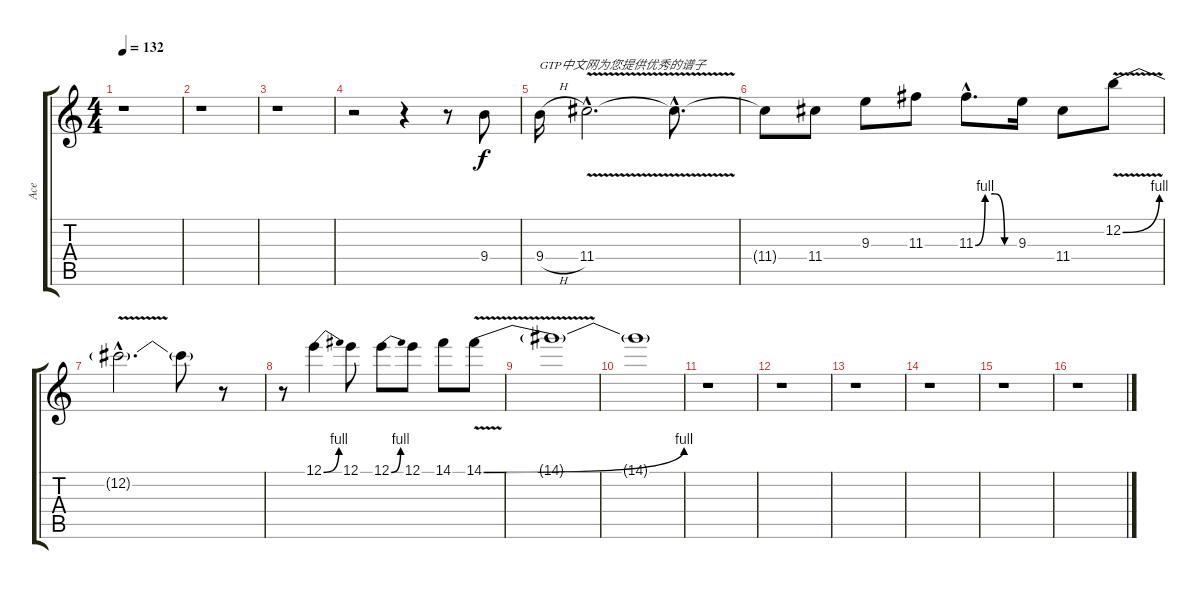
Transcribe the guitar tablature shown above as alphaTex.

\track ("Ace" "Ace") {instrument distortionguitar}
\staff {score tabs}
\tuning (E4 B3 G3 D3 A2 E2) {hide}
\ts (4 4)
\tempo 132
\clef g2
\ks c
r.1{dy f instrument distortionguitar} |
r.1 |
r.1 |
r.2 r.4 r.8 9.4.8 |
9.4{h}.16{txt "GTP中文网为您提供优秀的谱子"} 11.4{v hac}.2{d} 11.4{hac t}.8{d} |
11.4{t}.8 11.4.8 9.3.8 11.3.8 11.3{be (custom 0 0 15 4 30 4 45 0 60 0) hac}.8{d} 9.3.16 11.4.8 12.2{be (bend 0 0 60 4) v}.8 |
12.2{hac t}.2{d} 12.2{t}.8 r.8 |
r.8 12.1{be (bend 0 0 60 4)}.4 12.1.8 12.1{be (bend 0 0 60 4)}.8 12.1.8 14.1.8 14.1{be (bend 0 0 60 4) v}.8 |
14.1{t}.1 |
14.1{t}.1 |
r.1 |
r.1 |
r.1 |
r.1 |
r.1 |
r.1
